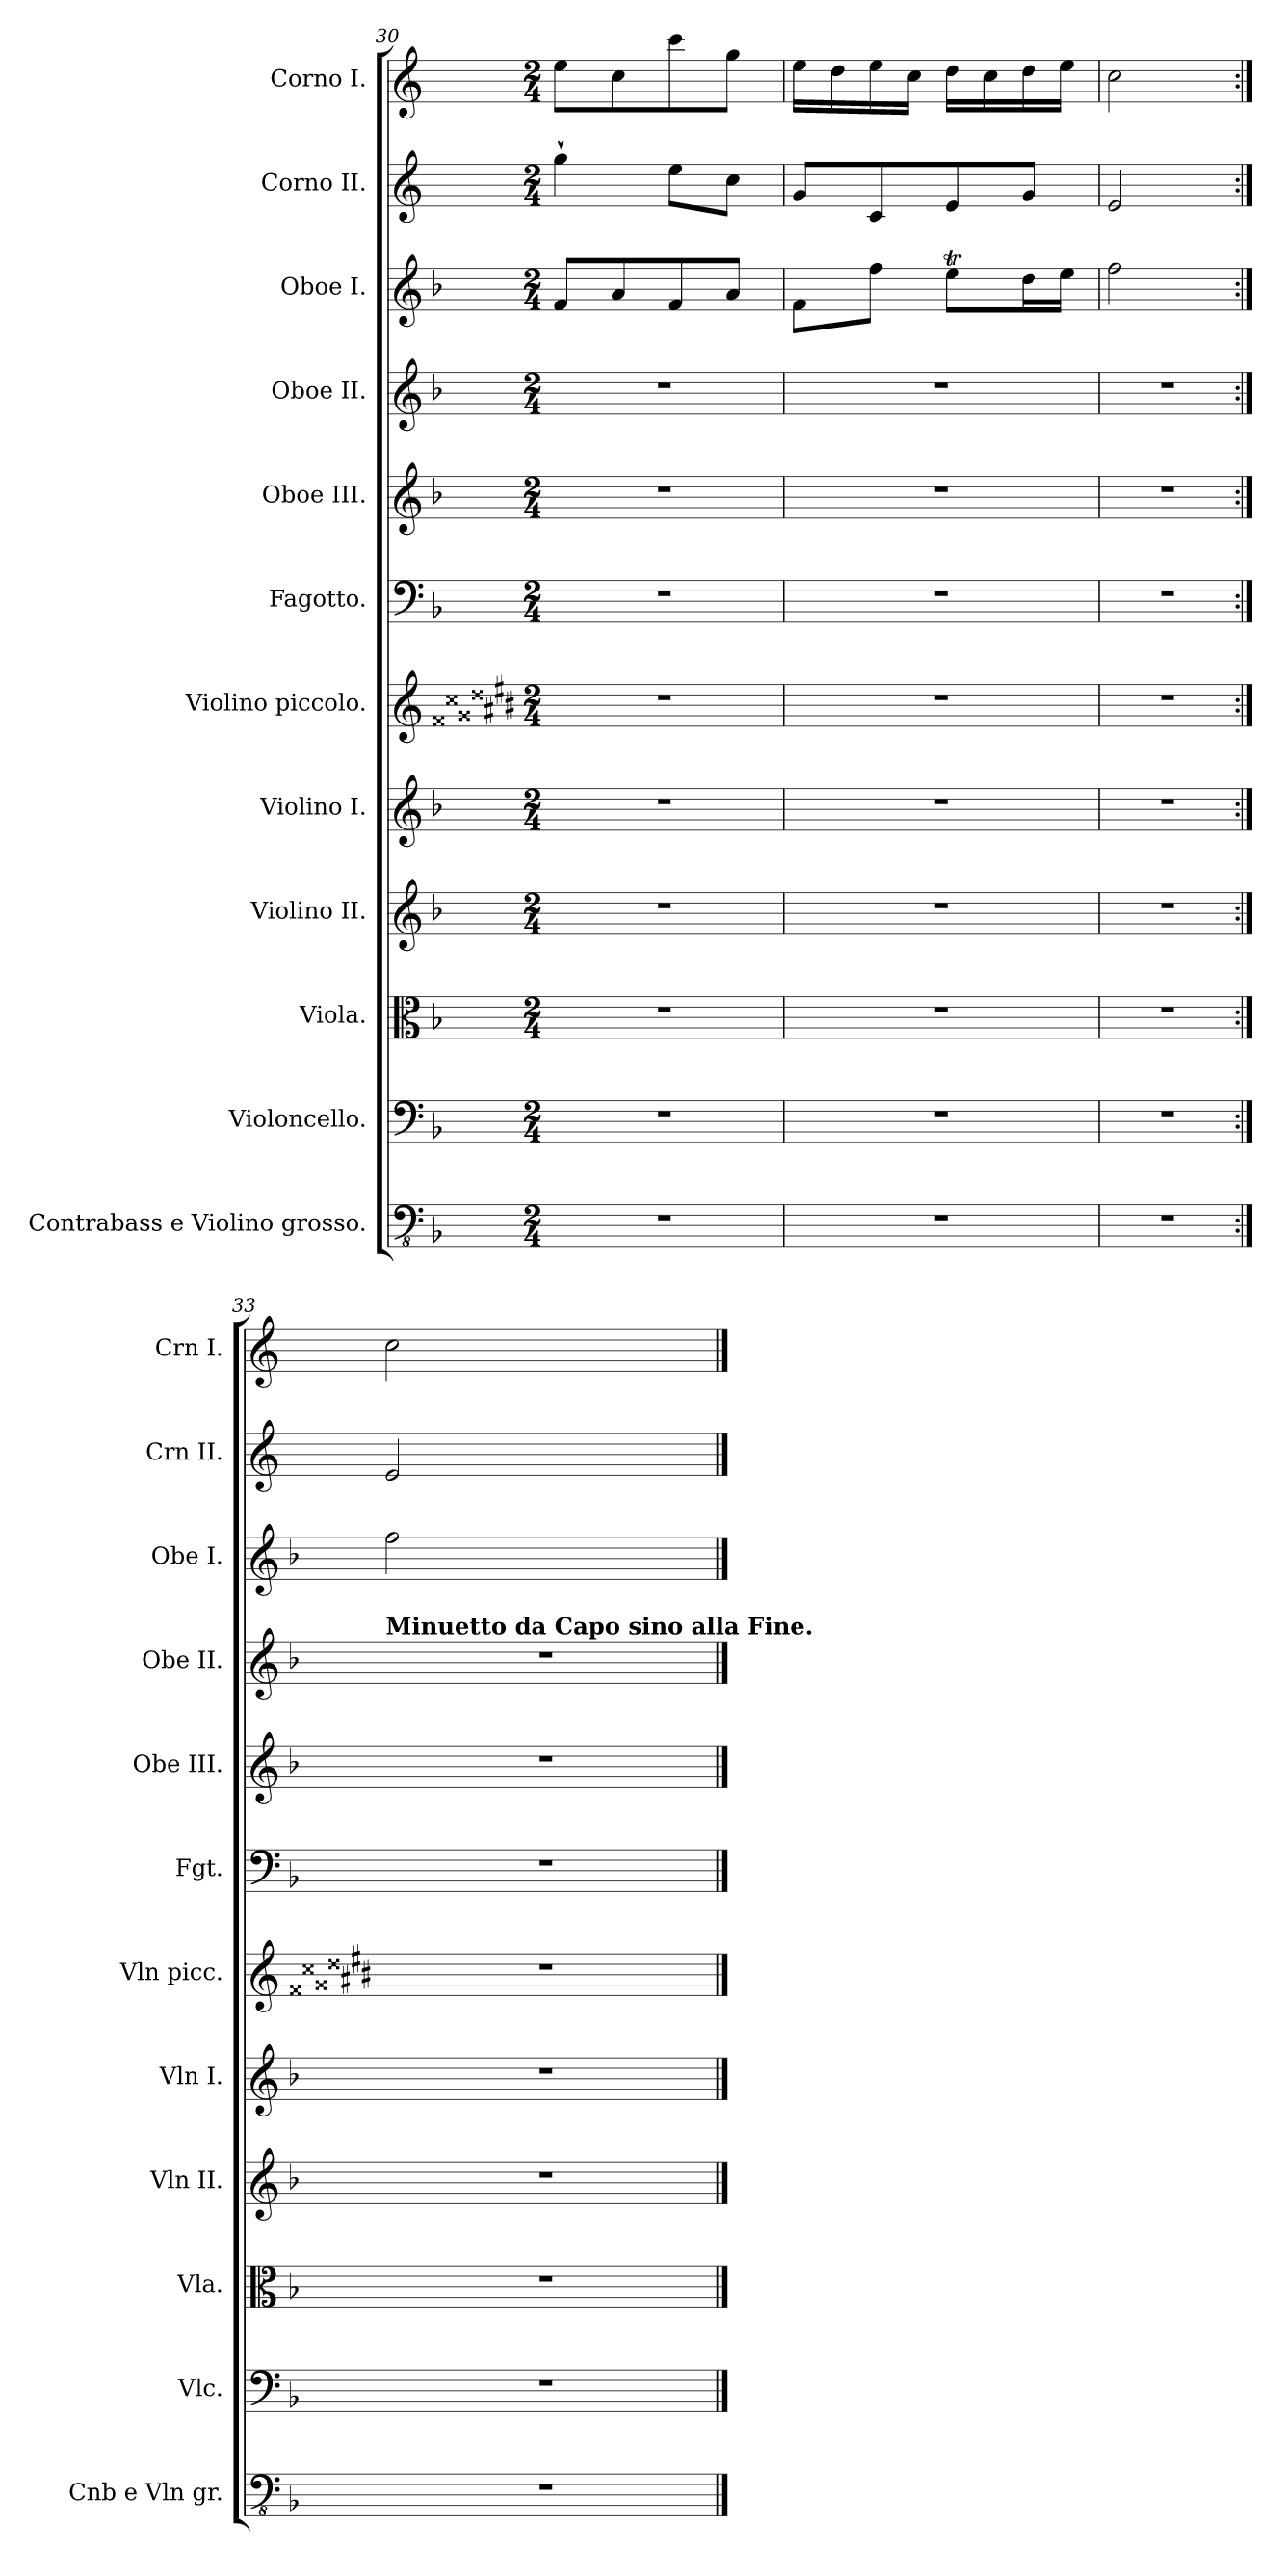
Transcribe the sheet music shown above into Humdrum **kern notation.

**kern	**kern	**kern	**kern	**kern	**kern	**kern	**kern	**kern	**kern	**kern	**kern
*part12	*part11	*part10	*part9	*part8	*part7	*part6	*part5	*part4	*part3	*part2	*part1
*staff12	*staff11	*staff10	*staff9	*staff8	*staff7	*staff6	*staff5	*staff4	*staff3	*staff2	*staff1
*I"Contrabass e Violino grosso.	*I"Violoncello.	*I"Viola.	*I"Violino II.	*I"Violino I.	*I"Violino piccolo.	*I"Fagotto.	*I"Oboe III.	*I"Oboe II.	*I"Oboe I.	*I"Corno II.	*I"Corno I.
*I'Cnb e Vln gr.	*I'Vlc.	*I'Vla.	*I'Vln II.	*I'Vln I.	*I'Vln picc.	*I'Fgt.	*I'Obe III.	*I'Obe II.	*I'Obe I.	*I'Crn II.	*I'Crn I.
*clefFv4	*clefF4	*clefC3	*clefG2	*clefG2	*clefG2	*clefF4	*clefG2	*clefG2	*clefG2	*clefG2	*clefG2
*ITrd7c12	*	*	*	*	*ITrd-1c-3	*	*	*	*	*ITrd4c7	*ITrd4c7
*k[b-]	*k[b-]	*k[b-]	*k[b-]	*k[b-]	*k[f##c##g##d##a#e#b#]	*k[b-]	*k[b-]	*k[b-]	*k[b-]	*k[b-]	*k[b-]
*M2/4	*M2/4	*M2/4	*M2/4	*M2/4	*M2/4	*M2/4	*M2/4	*M2/4	*M2/4	*M2/4	*M2/4
=30	=30	=30	=30	=30	=30	=30	=30	=30	=30	=30	=30
2r	2r	2r	2r	2r	2r	2r	2r	2r	8f/L	4cc`\	8a\L
.	.	.	.	.	.	.	.	.	8a/	.	8f\
.	.	.	.	.	.	.	.	.	8f/	8a\L	8ff\
.	.	.	.	.	.	.	.	.	8a/J	8f\J	8cc\J
=31	=31	=31	=31	=31	=31	=31	=31	=31	=31	=31	=31
2r	2r	2r	2r	2r	2r	2r	2r	2r	8f\L	8c/L	16a\LL
.	.	.	.	.	.	.	.	.	.	.	16g\
.	.	.	.	.	.	.	.	.	8ff\J	8F/	16a\
.	.	.	.	.	.	.	.	.	.	.	16f\JJ
.	.	.	.	.	.	.	.	.	8eet\L	8A/	16g\LL
.	.	.	.	.	.	.	.	.	.	.	16f\
.	.	.	.	.	.	.	.	.	16dd\L	8c/J	16g\
.	.	.	.	.	.	.	.	.	16ee\JJ	.	16a\JJ
=32	=32	=32	=32	=32	=32	=32	=32	=32	=32	=32	=32
2r	2r	2r	2r	2r	2r	2r	2r	2r	2ff\	2A/	2f\
=33:|!	=33:|!	=33:|!	=33:|!	=33:|!	=33:|!	=33:|!	=33:|!	=33:|!	=33:|!	=33:|!	=33:|!
!	!	!	!	!	!	!	!	!LO:TX:a:B:t=Minuetto da Capo sino alla Fine.	!	!	!
2r	2r	2r	2r	2r	2r	2r	2r	2r	2ff\	2A/	2f\
==	==	==	==	==	==	==	==	==	==	==	==
*-	*-	*-	*-	*-	*-	*-	*-	*-	*-	*-	*-
